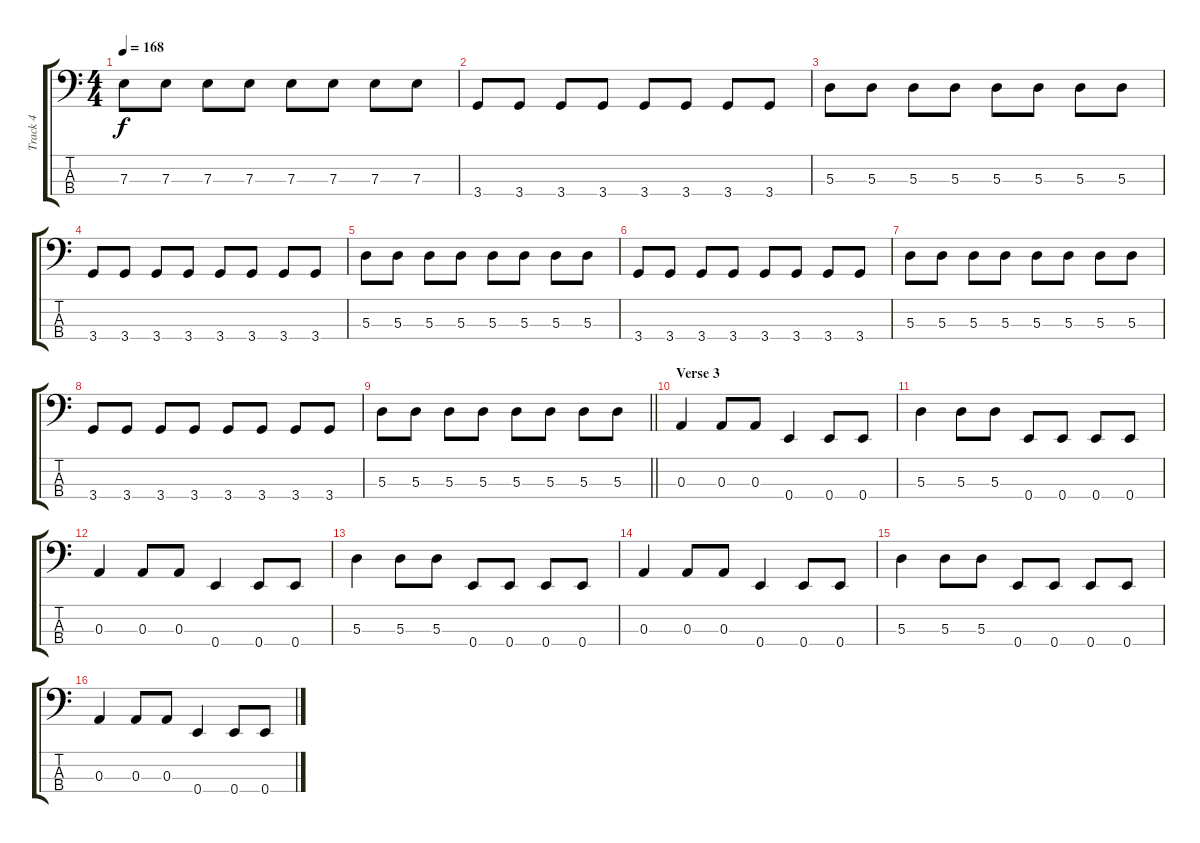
\track ("Track 4" "Track 4") {instrument electricbassfinger}
\staff {score tabs}
\tuning (G2 D2 A1 E1) {hide}
\ts (4 4)
\tempo 168
\clef f4
\ks c
7.3.8{dy f} 7.3.8 7.3.8 7.3.8 7.3.8 7.3.8 7.3.8 7.3.8 |
3.4.8 3.4.8 3.4.8 3.4.8 3.4.8 3.4.8 3.4.8 3.4.8 |
5.3.8 5.3.8 5.3.8 5.3.8 5.3.8 5.3.8 5.3.8 5.3.8 |
3.4.8 3.4.8 3.4.8 3.4.8 3.4.8 3.4.8 3.4.8 3.4.8 |
5.3.8 5.3.8 5.3.8 5.3.8 5.3.8 5.3.8 5.3.8 5.3.8 |
3.4.8 3.4.8 3.4.8 3.4.8 3.4.8 3.4.8 3.4.8 3.4.8 |
5.3.8 5.3.8 5.3.8 5.3.8 5.3.8 5.3.8 5.3.8 5.3.8 |
3.4.8 3.4.8 3.4.8 3.4.8 3.4.8 3.4.8 3.4.8 3.4.8 |
\barLineRight lightlight
5.3.8 5.3.8 5.3.8 5.3.8 5.3.8 5.3.8 5.3.8 5.3.8 |
\section ("" "Verse 3")
0.3.4 0.3.8 0.3.8 0.4.4 0.4.8 0.4.8 |
5.3.4 5.3.8 5.3.8 0.4.8 0.4.8 0.4.8 0.4.8 |
0.3.4 0.3.8 0.3.8 0.4.4 0.4.8 0.4.8 |
5.3.4 5.3.8 5.3.8 0.4.8 0.4.8 0.4.8 0.4.8 |
0.3.4 0.3.8 0.3.8 0.4.4 0.4.8 0.4.8 |
5.3.4 5.3.8 5.3.8 0.4.8 0.4.8 0.4.8 0.4.8 |
0.3.4 0.3.8 0.3.8 0.4.4 0.4.8 0.4.8
